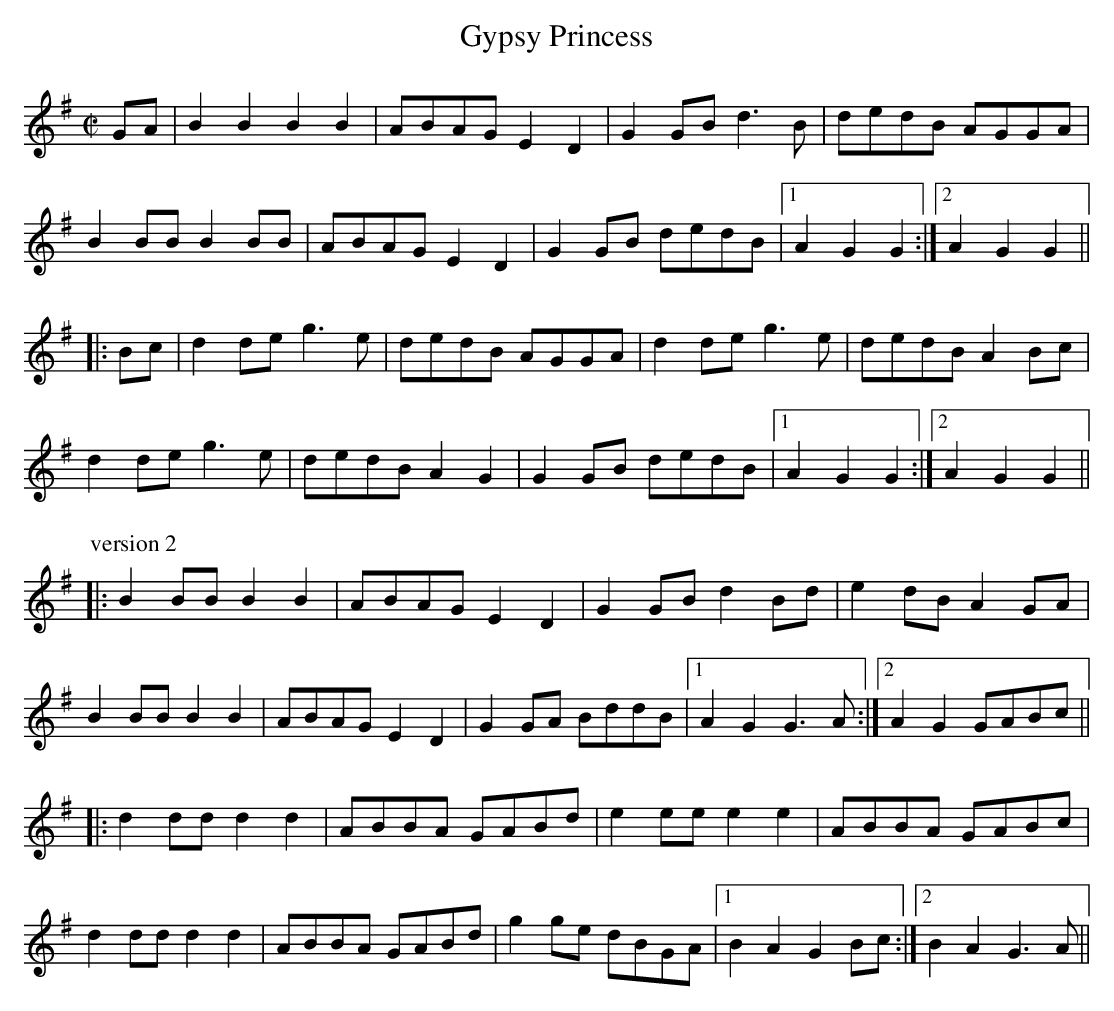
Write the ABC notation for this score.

X:1
T:Gypsy Princess
M:C|
L:1/8
K:G
GA | B2B2 B2B2 | ABAG E2D2 | G2GB d3B | dedB AGGA |
B2BB B2BB | ABAG E2D2 | G2GB dedB |1 A2G2 G2 :|2 A2G2 G2 ||
|: Bc | d2de g3e | dedB AGGA | d2de g3e | dedB A2Bc |
d2de g3e | dedB A2G2 | G2GB dedB |1 A2G2 G2 :|2 A2G2 G2 ||
P:version 2
|: B2BB B2B2 | ABAG E2D2 | G2GB d2Bd | e2dB A2GA |
B2BB B2B2 | ABAG E2D2 | G2GA BddB |1 A2G2 G3A :|2 A2G2 GABc ||
|: d2dd d2d2 | ABBA GABd | e2ee e2e2 | ABBA GABc |
d2dd d2d2 | ABBA GABd | g2ge dBGA |1 B2A2 G2Bc :|2 B2A2 G3A ||
